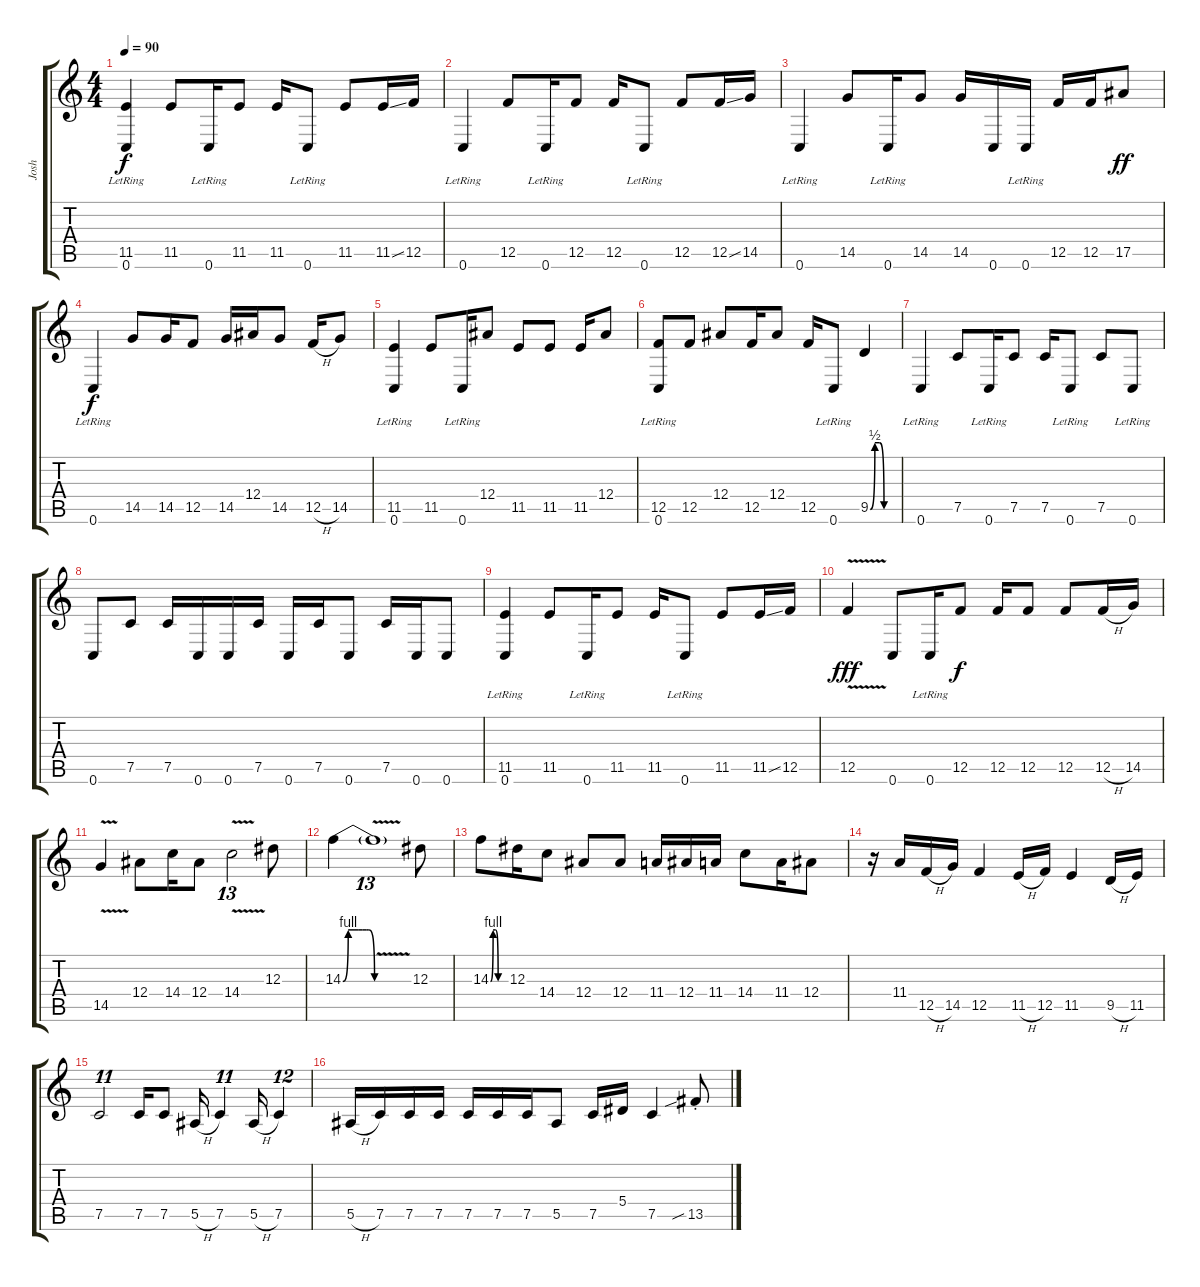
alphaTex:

\track ("Josh" "Josh") {instrument electricguitarclean}
\staff {score tabs}
\tuning (C4 G3 Eb3 Bb2 F2 C2) {hide}
\ts (4 4)
\tempo 90
\clef g2
\ks c
(11.5 0.6{lr}).4{dy f} 11.5.8 0.6{lr}.16 11.5.8 11.5.16 0.6{lr}.8 11.5.8 11.5{ss}.16 12.5.16 |
0.6{lr}.4 12.5.8 0.6{lr}.16 12.5.8 12.5.16 0.6{lr}.8 12.5.8 12.5{ss}.16 14.5.16 |
0.6{lr}.4 14.5.8 0.6{lr}.16 14.5.8 14.5.16 0.6.16 0.6{lr}.16 12.5.16 12.5.16 17.5.8{dy ff} |
0.6{lr}.4{dy f} 14.5.8 14.5.16 12.5.8 14.5.16 12.4.16 14.5.8 12.5{h}.16 14.5.8 |
(11.5 0.6{lr}).4 11.5.8 0.6{lr}.16 12.4.8 11.5.8 11.5.8 11.5.16 12.4.8 |
(12.5 0.6{lr}).8 12.5.8 12.4.8 12.5.16 12.4.8 12.5.16 0.6{lr}.8 9.5{be (custom 0 0 10 2 20 2 30 0 60 0)}.4 |
0.6{lr}.4 7.5.8 0.6{lr}.16 7.5.8 7.5.16 0.6{lr}.8 7.5.8 0.6{lr}.8 |
0.6.8 7.5.8 7.5.16 0.6.16 0.6.16 7.5.16 0.6.16 7.5.16 0.6.8 7.5.16 0.6.16 0.6.8 |
(11.5 0.6{lr}).4{volume 7 instrument overdrivenguitar} 11.5.8 0.6{lr}.16 11.5.8 11.5.16 0.6{lr}.8 11.5.8 11.5{ss}.16 12.5.16 |
12.5{v}.4{dy fff} 0.6.8 0.6{lr}.16 12.5.8{dy f} 12.5.16 12.5.8 12.5.8 12.5{h}.16 14.5.16 |
14.5{v}.4 12.4.8{instrument overdrivenguitar} 14.4.16 12.4.8 14.4{v}.2{tu (13 8)} 12.3.8 |
14.3{be (custom 0 0 10 4 21 4 30 4 37 4 40 4 45 4 49 4 60 0)}.4 14.3{v t}.1{tu (13 8)} 12.3.8 |
14.3{be (custom 0 0 10 4 20 4 30 0 60 0)}.8 12.3.16 14.4.8 12.4.8 12.4.8 11.4.16 12.4.16 11.4.16 14.4.8 11.4.16 12.4.8 |
r.16 11.4.16 12.5{h}.16 14.5.16 12.5.4 11.5{h}.16 12.5.16 11.5.4 9.5{h}.16 11.5.16 |
7.5.2{tu (11 8)} 7.5.16 7.5.8 5.5{h}.16 7.5.4{tu (11 8)} 5.5{h}.16 7.5.4{tu (12 8)} |
5.5{h}.16 7.5.16 7.5.16 7.5.16 7.5.16 7.5.16 7.5.16 5.5.8 7.5.16 5.4.16 7.5.4 13.5{sib st}.8
